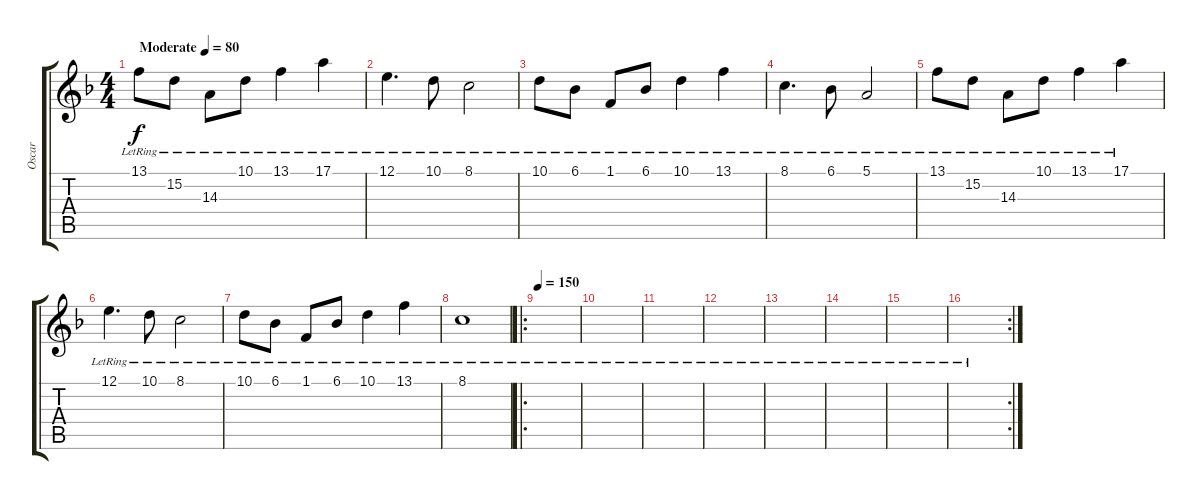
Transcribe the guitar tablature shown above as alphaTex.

\track ("Oscar" "Oscar") {instrument acousticgrandpiano}
\staff {score tabs}
\tuning (E4 B3 G3 D3 A2 E2) {hide}
\ts (4 4)
\tempo (80 "Moderate")
\clef g2
\ks dminor
13.1{lr}.8{dy f instrument acousticgrandpiano} 15.2{lr}.8 14.3{lr}.8 10.1{lr}.8 13.1{lr}.4 17.1{lr}.4 |
12.1{lr}.4{d} 10.1{lr}.8 8.1{lr}.2 |
10.1{lr}.8 6.1{lr}.8 1.1{lr}.8 6.1{lr}.8 10.1{lr}.4 13.1{lr}.4 |
8.1{lr}.4{d} 6.1{lr}.8 5.1{lr}.2 |
13.1{lr}.8 15.2{lr}.8 14.3{lr}.8 10.1{lr}.8 13.1{lr}.4 17.1{lr}.4 |
12.1{lr}.4{d} 10.1{lr}.8 8.1{lr}.2 |
10.1{lr}.8 6.1{lr}.8 1.1{lr}.8 6.1{lr}.8 10.1{lr}.4 13.1{lr}.4 |
8.1{lr}.1 |
\ro
\tempo 150
|
|
|
|
|
|
|
\rc 2
